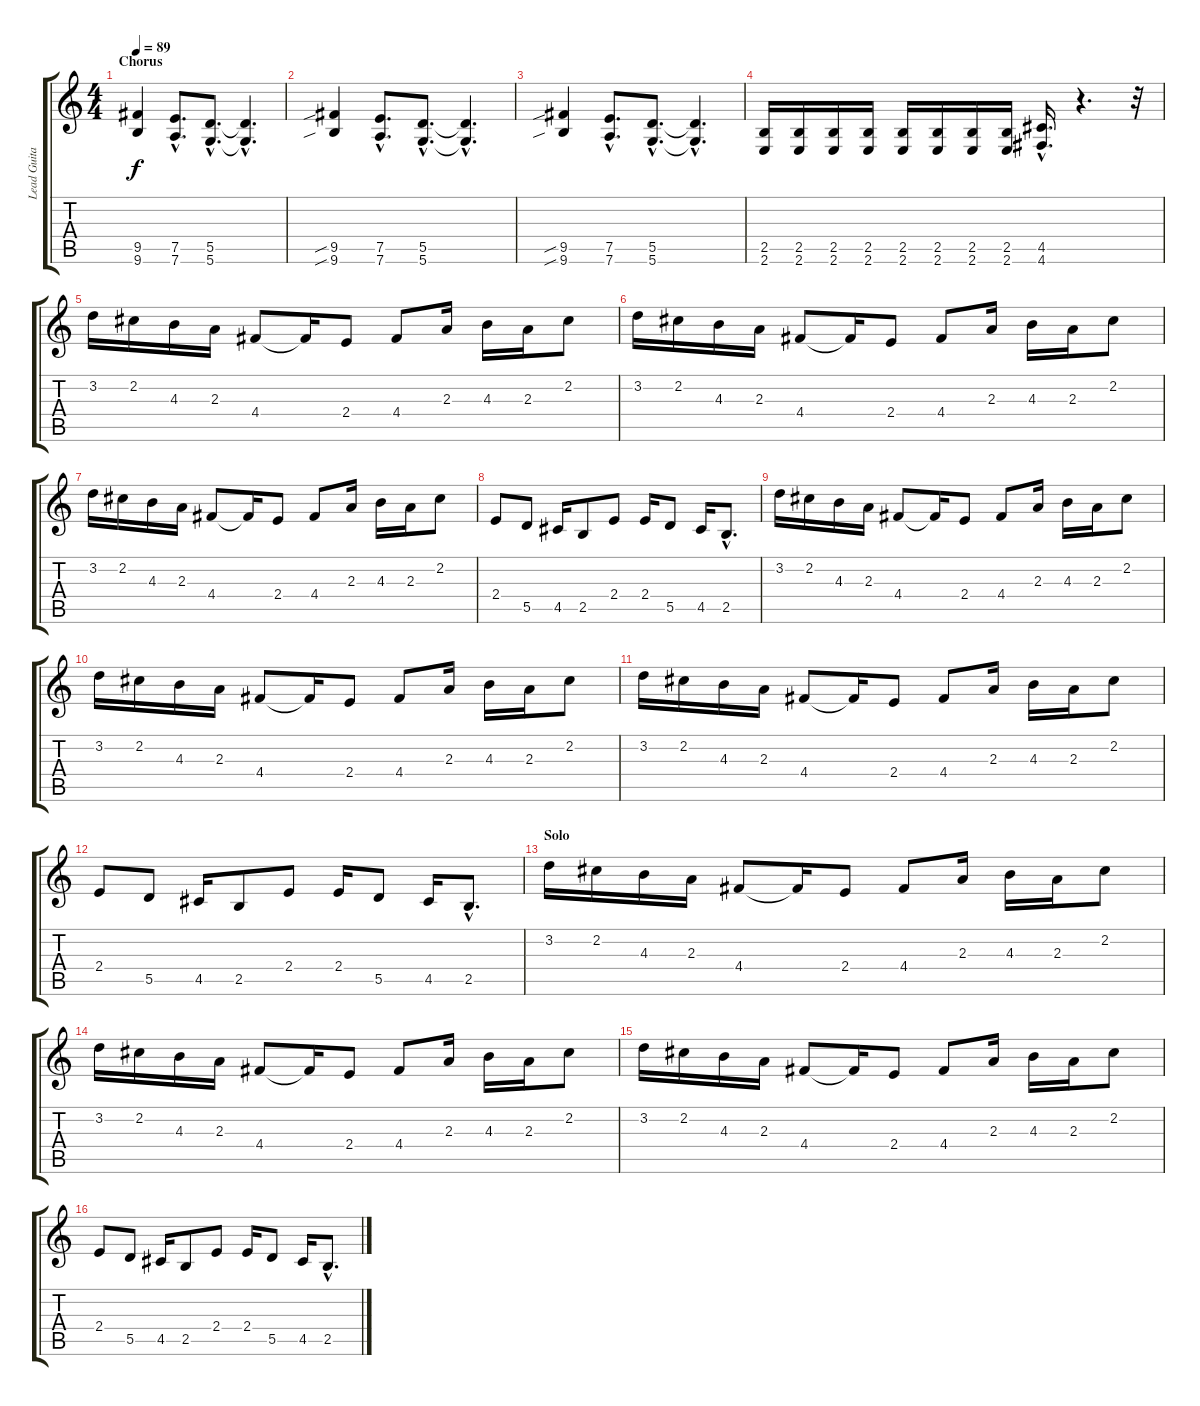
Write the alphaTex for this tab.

\track ("Lead Guitar" "Lead Guita") {instrument distortionguitar}
\staff {score tabs}
\tuning (E4 B3 G3 D3 A2 D2) {hide}
\ts (4 4)
\section ("" "Chorus")
\tempo 89
\clef g2
\ks c
(9.5 9.6).4{dy f volume 14} (7.5{hac} 7.6{hac}).8{d} (5.5{hac} 5.6{hac}).8{d} (5.5{hac t} 5.6{hac t}).4{d} |
(9.5{sib} 9.6{sib}).4 (7.5{hac} 7.6{hac}).8{d} (5.5{hac} 5.6{hac}).8{d} (5.5{hac t} 5.6{hac t}).4{d} |
(9.5{sib} 9.6{sib}).4 (7.5{hac} 7.6{hac}).8{d} (5.5{hac} 5.6{hac}).8{d} (5.5{hac t} 5.6{hac t}).4{d} |
(2.5 2.6).16 (2.5 2.6).16 (2.5 2.6).16 (2.5 2.6).16 (2.5 2.6).16 (2.5 2.6).16 (2.5 2.6).16 (2.5 2.6).16 (4.5{hac} 4.6{hac}).16{d} r.4{d} r.32 |
3.2.16 2.2.16 4.3.16 2.3.16 4.4.8 4.4{t}.16 2.4.8 4.4.8 2.3.16 4.3.16 2.3.16 2.2.8 |
3.2.16 2.2.16 4.3.16 2.3.16 4.4.8 4.4{t}.16 2.4.8 4.4.8 2.3.16 4.3.16 2.3.16 2.2.8 |
3.2.16 2.2.16 4.3.16 2.3.16 4.4.8 4.4{t}.16 2.4.8 4.4.8 2.3.16 4.3.16 2.3.16 2.2.8 |
2.4.8 5.5.8 4.5.16 2.5.8 2.4.8 2.4.16 5.5.8 4.5.16 2.5{hac}.8{d} |
3.2.16 2.2.16 4.3.16 2.3.16 4.4.8 4.4{t}.16 2.4.8 4.4.8 2.3.16 4.3.16 2.3.16 2.2.8 |
3.2.16 2.2.16 4.3.16 2.3.16 4.4.8 4.4{t}.16 2.4.8 4.4.8 2.3.16 4.3.16 2.3.16 2.2.8 |
3.2.16 2.2.16 4.3.16 2.3.16 4.4.8 4.4{t}.16 2.4.8 4.4.8 2.3.16 4.3.16 2.3.16 2.2.8 |
2.4.8 5.5.8 4.5.16 2.5.8 2.4.8 2.4.16 5.5.8 4.5.16 2.5{hac}.8{d} |
\section ("" "Solo")
3.2.16 2.2.16 4.3.16 2.3.16 4.4.8 4.4{t}.16 2.4.8 4.4.8 2.3.16 4.3.16 2.3.16 2.2.8 |
3.2.16 2.2.16 4.3.16 2.3.16 4.4.8 4.4{t}.16 2.4.8 4.4.8 2.3.16 4.3.16 2.3.16 2.2.8 |
3.2.16 2.2.16 4.3.16 2.3.16 4.4.8 4.4{t}.16 2.4.8 4.4.8 2.3.16 4.3.16 2.3.16 2.2.8 |
2.4.8 5.5.8 4.5.16 2.5.8 2.4.8 2.4.16 5.5.8 4.5.16 2.5{hac}.8{d}
